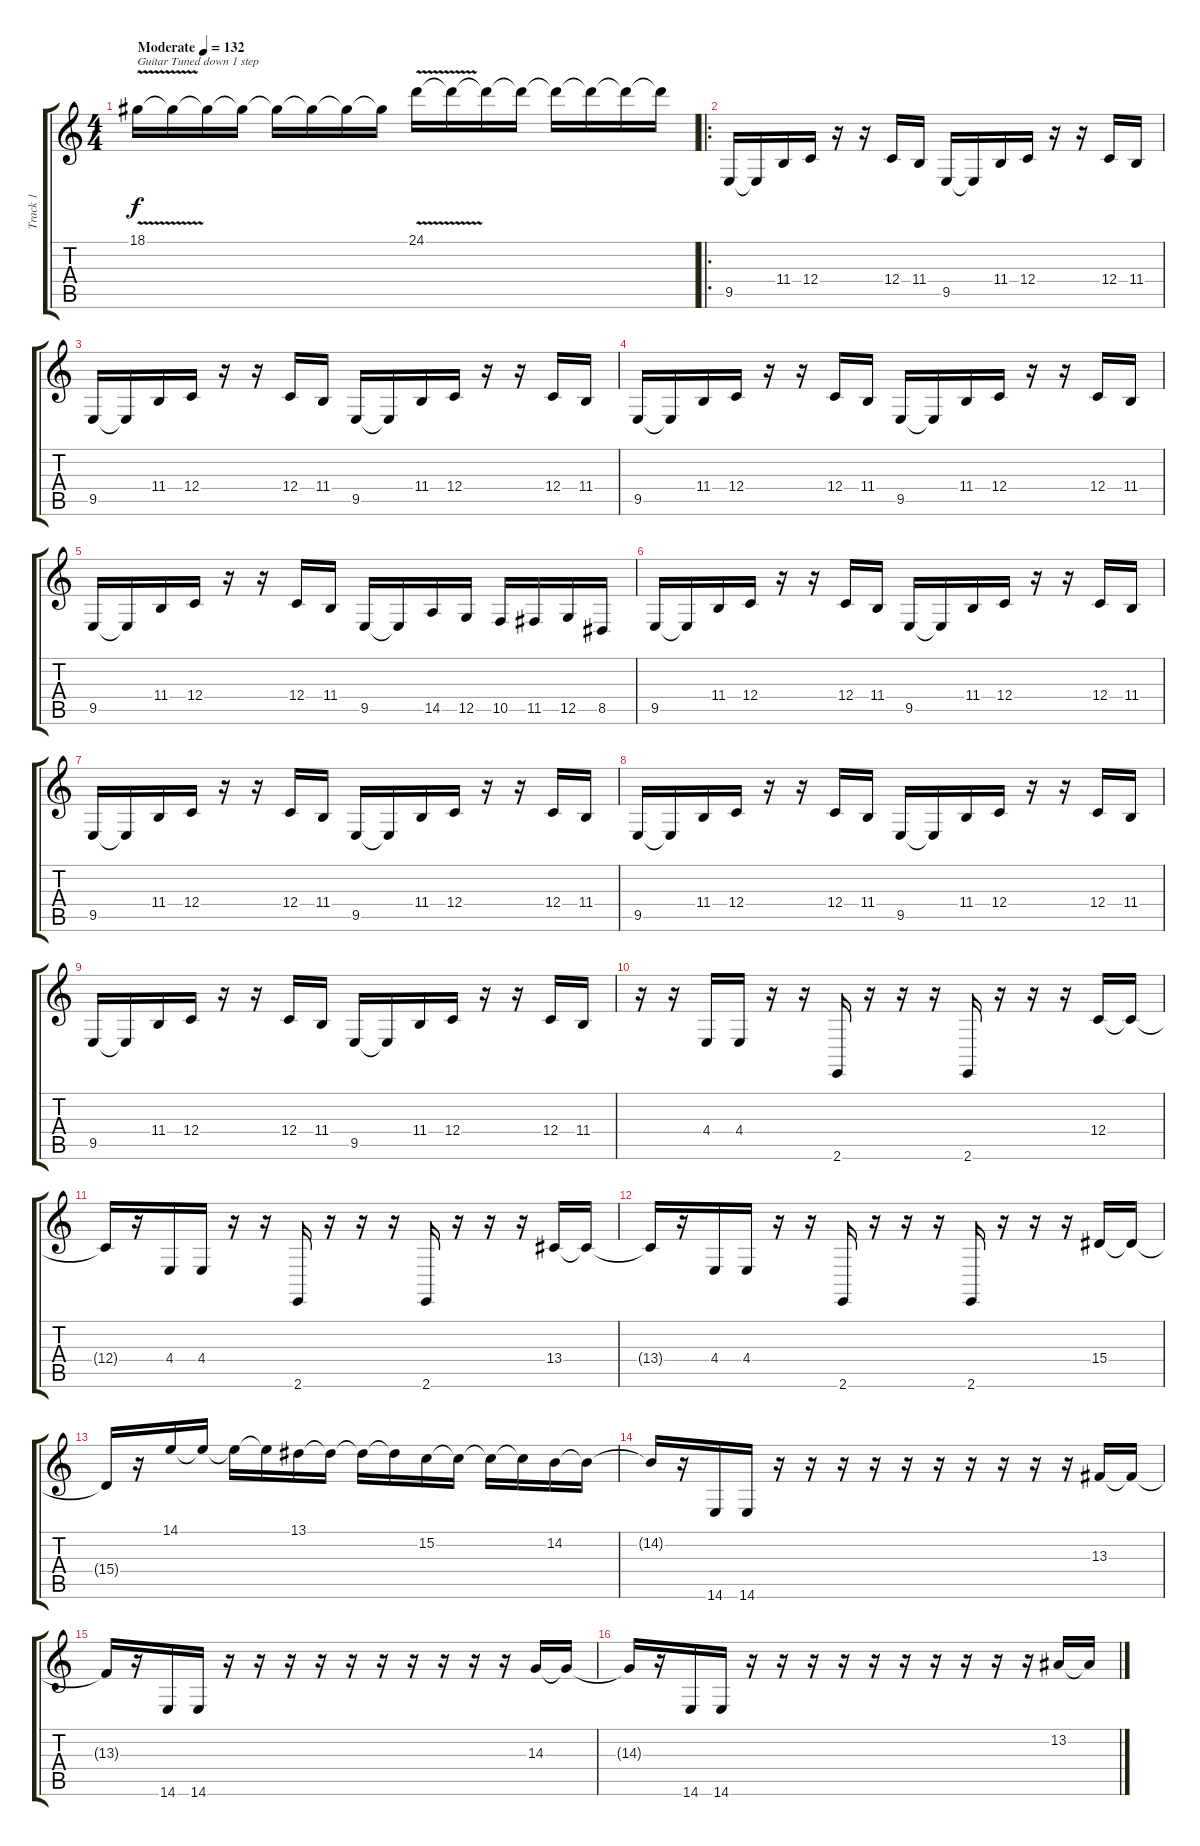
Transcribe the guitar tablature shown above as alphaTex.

\track ("Track 1" "Track 1") {instrument lead5charang}
\staff {score tabs}
\tuning (D4 A3 F3 C3 G2 D2) {hide}
\ts (4 4)
\tempo (132 "Moderate")
\clef g2
\ks c
18.1{v}.16{txt "Guitar Tuned down 1 step" dy f volume 1 instrument lead5charang} 18.1{t}.16{volume 16} 18.1{t}.16 18.1{t}.16 18.1{t}.16 18.1{t}.16 18.1{t}.16 18.1{t}.16 24.1{v}.16 24.1{t}.16 24.1{t}.16 24.1{t}.16 24.1{t}.16 24.1{t}.16 24.1{t}.16 24.1{t}.16 |
\ro
9.5.16 9.5{t}.16 11.4.16 12.4.16 r.16 r.16 12.4.16 11.4.16 9.5.16 9.5{t}.16 11.4.16 12.4.16 r.16 r.16 12.4.16 11.4.16 |
9.5.16 9.5{t}.16 11.4.16 12.4.16 r.16 r.16 12.4.16 11.4.16 9.5.16 9.5{t}.16 11.4.16 12.4.16 r.16 r.16 12.4.16 11.4.16 |
9.5.16 9.5{t}.16 11.4.16 12.4.16 r.16 r.16 12.4.16 11.4.16 9.5.16 9.5{t}.16 11.4.16 12.4.16 r.16 r.16 12.4.16 11.4.16 |
9.5.16 9.5{t}.16 11.4.16 12.4.16 r.16 r.16 12.4.16 11.4.16 9.5.16 9.5{t}.16 14.5.16 12.5.16 10.5.16 11.5.16 12.5.16 8.5.16 |
9.5.16 9.5{t}.16 11.4.16 12.4.16 r.16 r.16 12.4.16 11.4.16 9.5.16 9.5{t}.16 11.4.16 12.4.16 r.16 r.16 12.4.16 11.4.16 |
9.5.16 9.5{t}.16 11.4.16 12.4.16 r.16 r.16 12.4.16 11.4.16 9.5.16 9.5{t}.16 11.4.16 12.4.16 r.16 r.16 12.4.16 11.4.16 |
9.5.16 9.5{t}.16 11.4.16 12.4.16 r.16 r.16 12.4.16 11.4.16 9.5.16 9.5{t}.16 11.4.16 12.4.16 r.16 r.16 12.4.16 11.4.16 |
9.5.16 9.5{t}.16 11.4.16 12.4.16 r.16 r.16 12.4.16 11.4.16 9.5.16 9.5{t}.16 11.4.16 12.4.16 r.16 r.16 12.4.16 11.4.16 |
r.16 r.16 4.4.16 4.4.16 r.16 r.16 2.6.16 r.16 r.16 r.16 2.6.16 r.16 r.16 r.16 12.4.16 12.4{t}.16 |
12.4{t}.16 r.16 4.4.16 4.4.16 r.16 r.16 2.6.16 r.16 r.16 r.16 2.6.16 r.16 r.16 r.16 13.4.16 13.4{t}.16 |
13.4{t}.16 r.16 4.4.16 4.4.16 r.16 r.16 2.6.16 r.16 r.16 r.16 2.6.16 r.16 r.16 r.16 15.4.16 15.4{t}.16 |
15.4{t}.16 r.16 14.1.16 14.1{t}.16 14.1{t}.16 14.1{t}.16 13.1.16 13.1{t}.16 13.1{t}.16 13.1{t}.16 15.2.16 15.2{t}.16 15.2{t}.16 15.2{t}.16 14.2.16 14.2{t}.16 |
14.2{t}.16 r.16 14.6.16 14.6.16 r.16 r.16 r.16 r.16 r.16 r.16 r.16 r.16 r.16 r.16 13.3.16 13.3{t}.16 |
13.3{t}.16 r.16 14.6.16 14.6.16 r.16 r.16 r.16 r.16 r.16 r.16 r.16 r.16 r.16 r.16 14.3.16 14.3{t}.16 |
14.3{t}.16 r.16 14.6.16 14.6.16 r.16 r.16 r.16 r.16 r.16 r.16 r.16 r.16 r.16 r.16 13.2.16 13.2{t}.16
